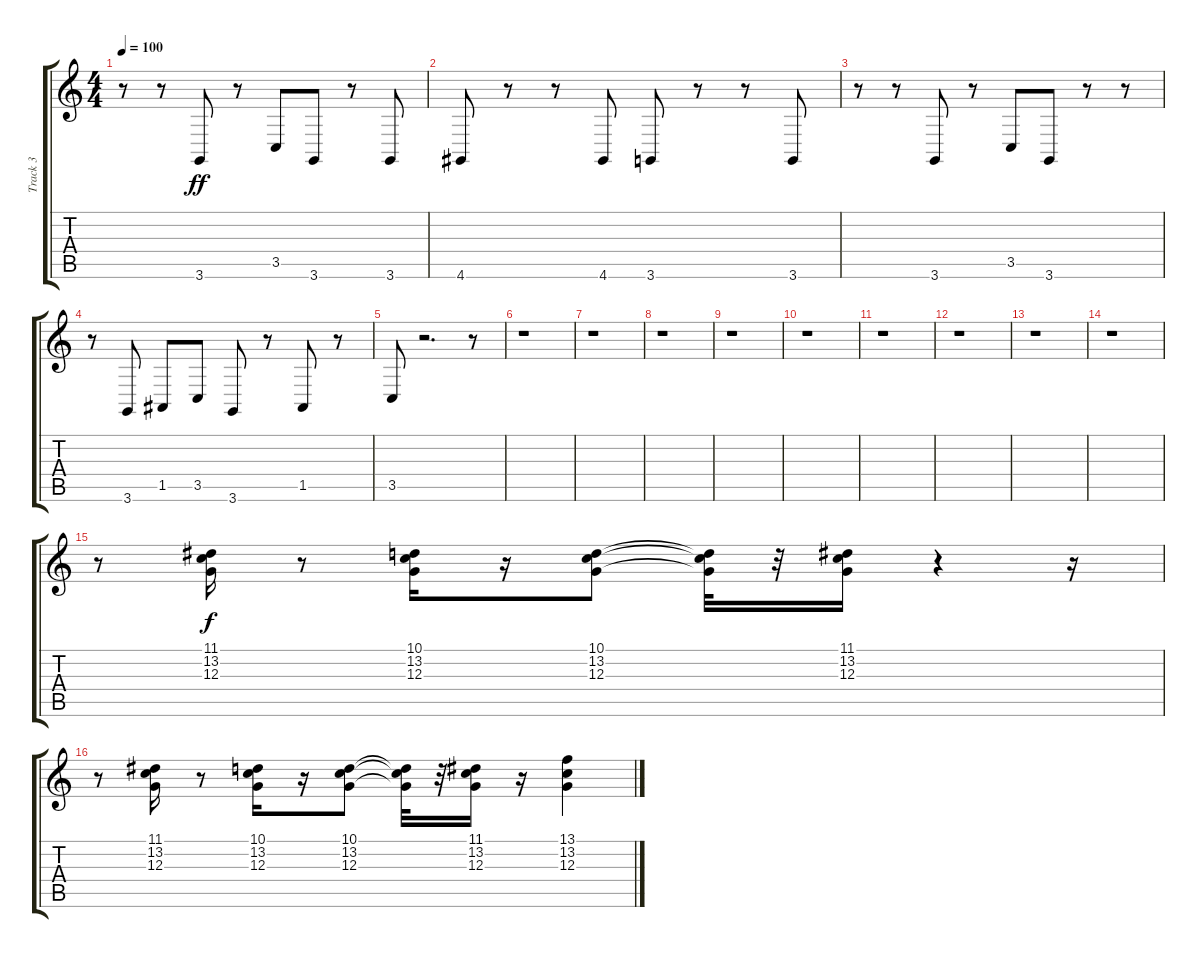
\track ("Track 3" "Track 3") {instrument pizzicatostrings}
\staff {score tabs}
\tuning (E4 B3 G3 D3 A2 E2) {hide}
\ts (4 4)
\tempo 100
\clef g2
\ks c
r.8{dy ff} r.8 3.6.8 r.8 3.5.8 3.6.8 r.8 3.6.8 |
4.6.8 r.8 r.8 4.6.8 3.6.8 r.8 r.8 3.6.8 |
r.8 r.8 3.6.8 r.8 3.5.8 3.6.8 r.8 r.8 |
r.8 3.6.8 1.5.8 3.5.8 3.6.8 r.8 1.5.8 r.8 |
3.5.8 r.2{d} r.8 |
r.1 |
r.1 |
r.1 |
r.1 |
r.1 |
r.1 |
r.1 |
r.1 |
r.1 |
r.8{instrument brasssection} (11.1 13.2 12.3).16{dy f} r.8 (10.1 13.2 12.3).16 r.16 (10.1 13.2 12.3).8 (10.1{t} 13.2{t} 12.3{t}).32 r.32 (11.1 13.2 12.3).16 r.4 r.16 |
r.8 (11.1 13.2 12.3).16 r.8 (10.1 13.2 12.3).16 r.16 (10.1 13.2 12.3).8 (10.1{t} 13.2{t} 12.3{t}).32 r.32 (11.1 13.2 12.3).16 r.16 (13.1 13.2 12.3).4
